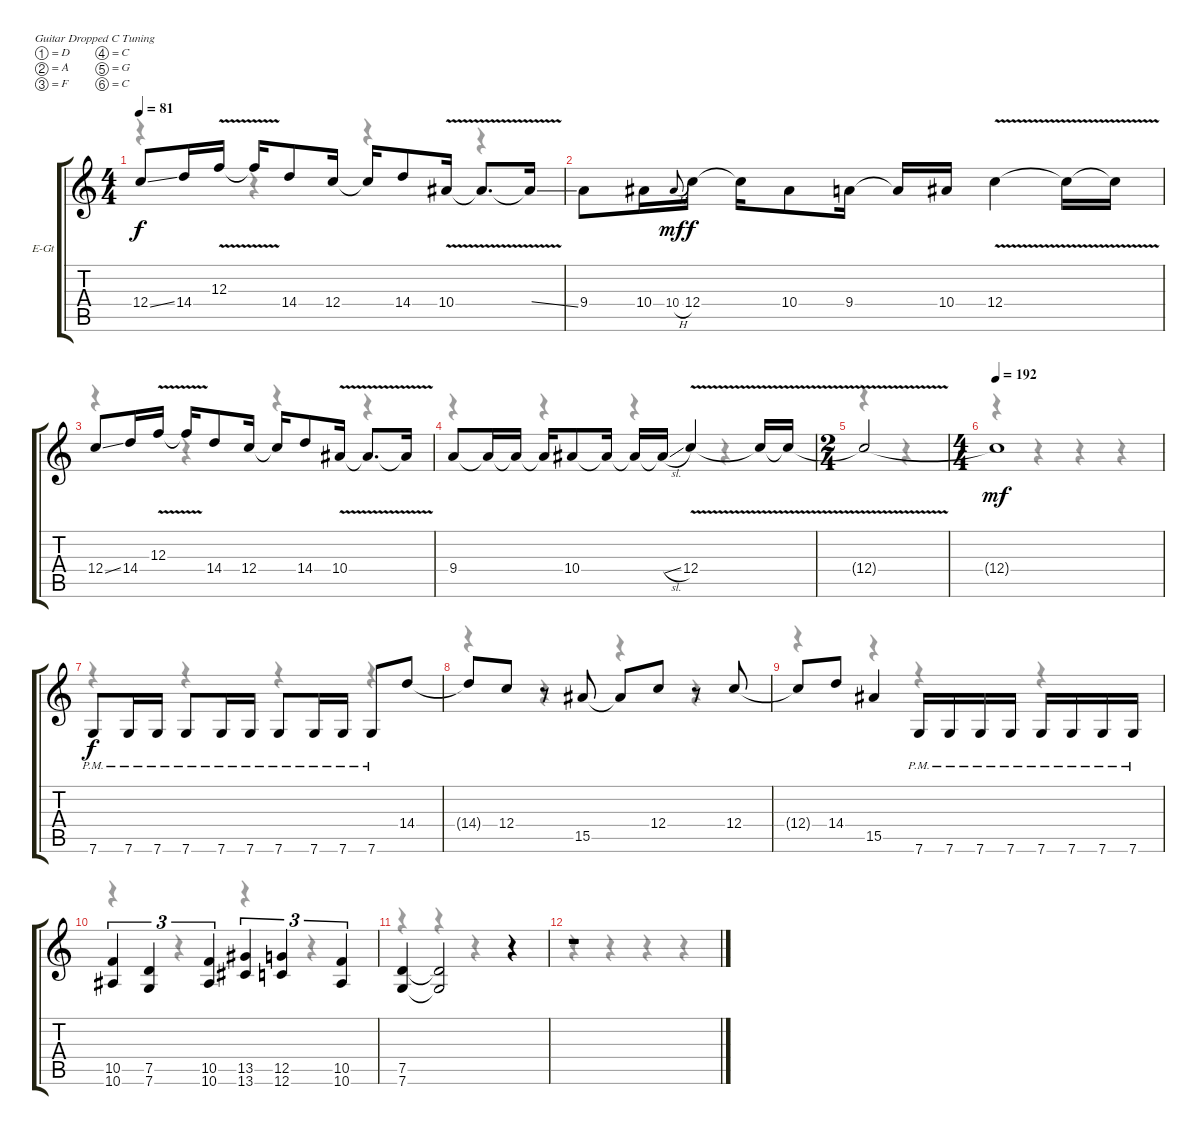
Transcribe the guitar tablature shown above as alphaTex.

\bracketExtendMode groupsimilarinstruments
\firstSystemTrackNameOrientation horizontal
\otherSystemsTrackNameOrientation horizontal
\track ("Padge (Drive)" "E-Gt") {instrument distortionguitar}
\staff {score tabs}
\tuning (D4 A3 F3 C3 G2 C2)
\voice
\ts (4 4)
\tempo 81
\clef g2
\ks c
12.4{ss}.8{dy f} 14.4.16 12.3{v}.16 12.3{v t}.16 14.4.8 12.4.16 12.4{t}.16 14.4.8 10.4{v}.16 10.4{v t}.8{d} 10.4{v ss t}.16 |
9.4.8 10.4.16 10.4{h}.8{gr onbeat dy mf} 12.4.16{dy f} 12.4{t}.16 10.4.8 9.4.16 9.4{t}.16 10.4.16 12.4{v}.4 12.4{v t}.16 12.4{v t}.16 |
12.4{ss}.8 14.4.16 12.3{v}.16 12.3{v t}.16 14.4.8 12.4.16 12.4{t}.16 14.4.8 10.4{v}.16 10.4{v t}.8{d} 10.4{v t}.16 |
9.4.8 9.4{t}.16 9.4{t}.16 9.4{t}.16 10.4.8 10.4{t}.16 10.4{t}.16 10.4{sl t}.16 12.4{v}.4 12.4{v t}.16 12.4{v t}.16 |
\ts (2 4)
12.4{t}.2 |
\ts (4 4)
\tempo 192
12.4{t}.1{dy mf} |
7.6{pm}.8{dy f} 7.6{pm}.16 7.6{pm}.16 7.6{pm}.8 7.6{pm}.16 7.6{pm}.16 7.6{pm}.8 7.6{pm}.16 7.6{pm}.16 7.6{pm}.8 14.4.8 |
14.4{t}.8 12.4.8 r.8 15.5.8 15.5{t}.8 12.4.8 r.8 12.4.8 |
12.4{t}.8 14.4.8 15.5.4 7.6{pm}.16 7.6{pm}.16 7.6{pm}.16 7.6{pm}.16 7.6{pm}.16 7.6{pm}.16 7.6{pm}.16 7.6{pm}.16 |
(10.5 10.6).4{tu (3 2)} (7.5 7.6).4{tu (3 2)} (10.5 10.6).4{tu (3 2)} (13.5 13.6).4{tu (3 2)} (12.5 12.6).4{tu (3 2)} (10.5 10.6).4{tu (3 2)} |
(7.5 7.6).4 (7.5{t} 7.6{t}).2 r.4 |
r.1
\voice
\clef g2
\ottava regular
\simile none
\ks c
r.4{dy mf} r.4 r.4 r.4 |
|
r.4{dy mf} r.4 r.4 r.4 |
r.4 r.4 r.4 r.4 |
r.4 r.4 |
r.4 r.4 r.4 r.4 |
r.4 r.4 r.4 r.4 |
r.4 r.4 r.4 r.4 |
r.4 r.4 r.4 r.4 |
r.4 r.4 r.4 r.4 |
r.4 r.4 r.4 r.4 |
r.4 r.4 r.4 r.4
